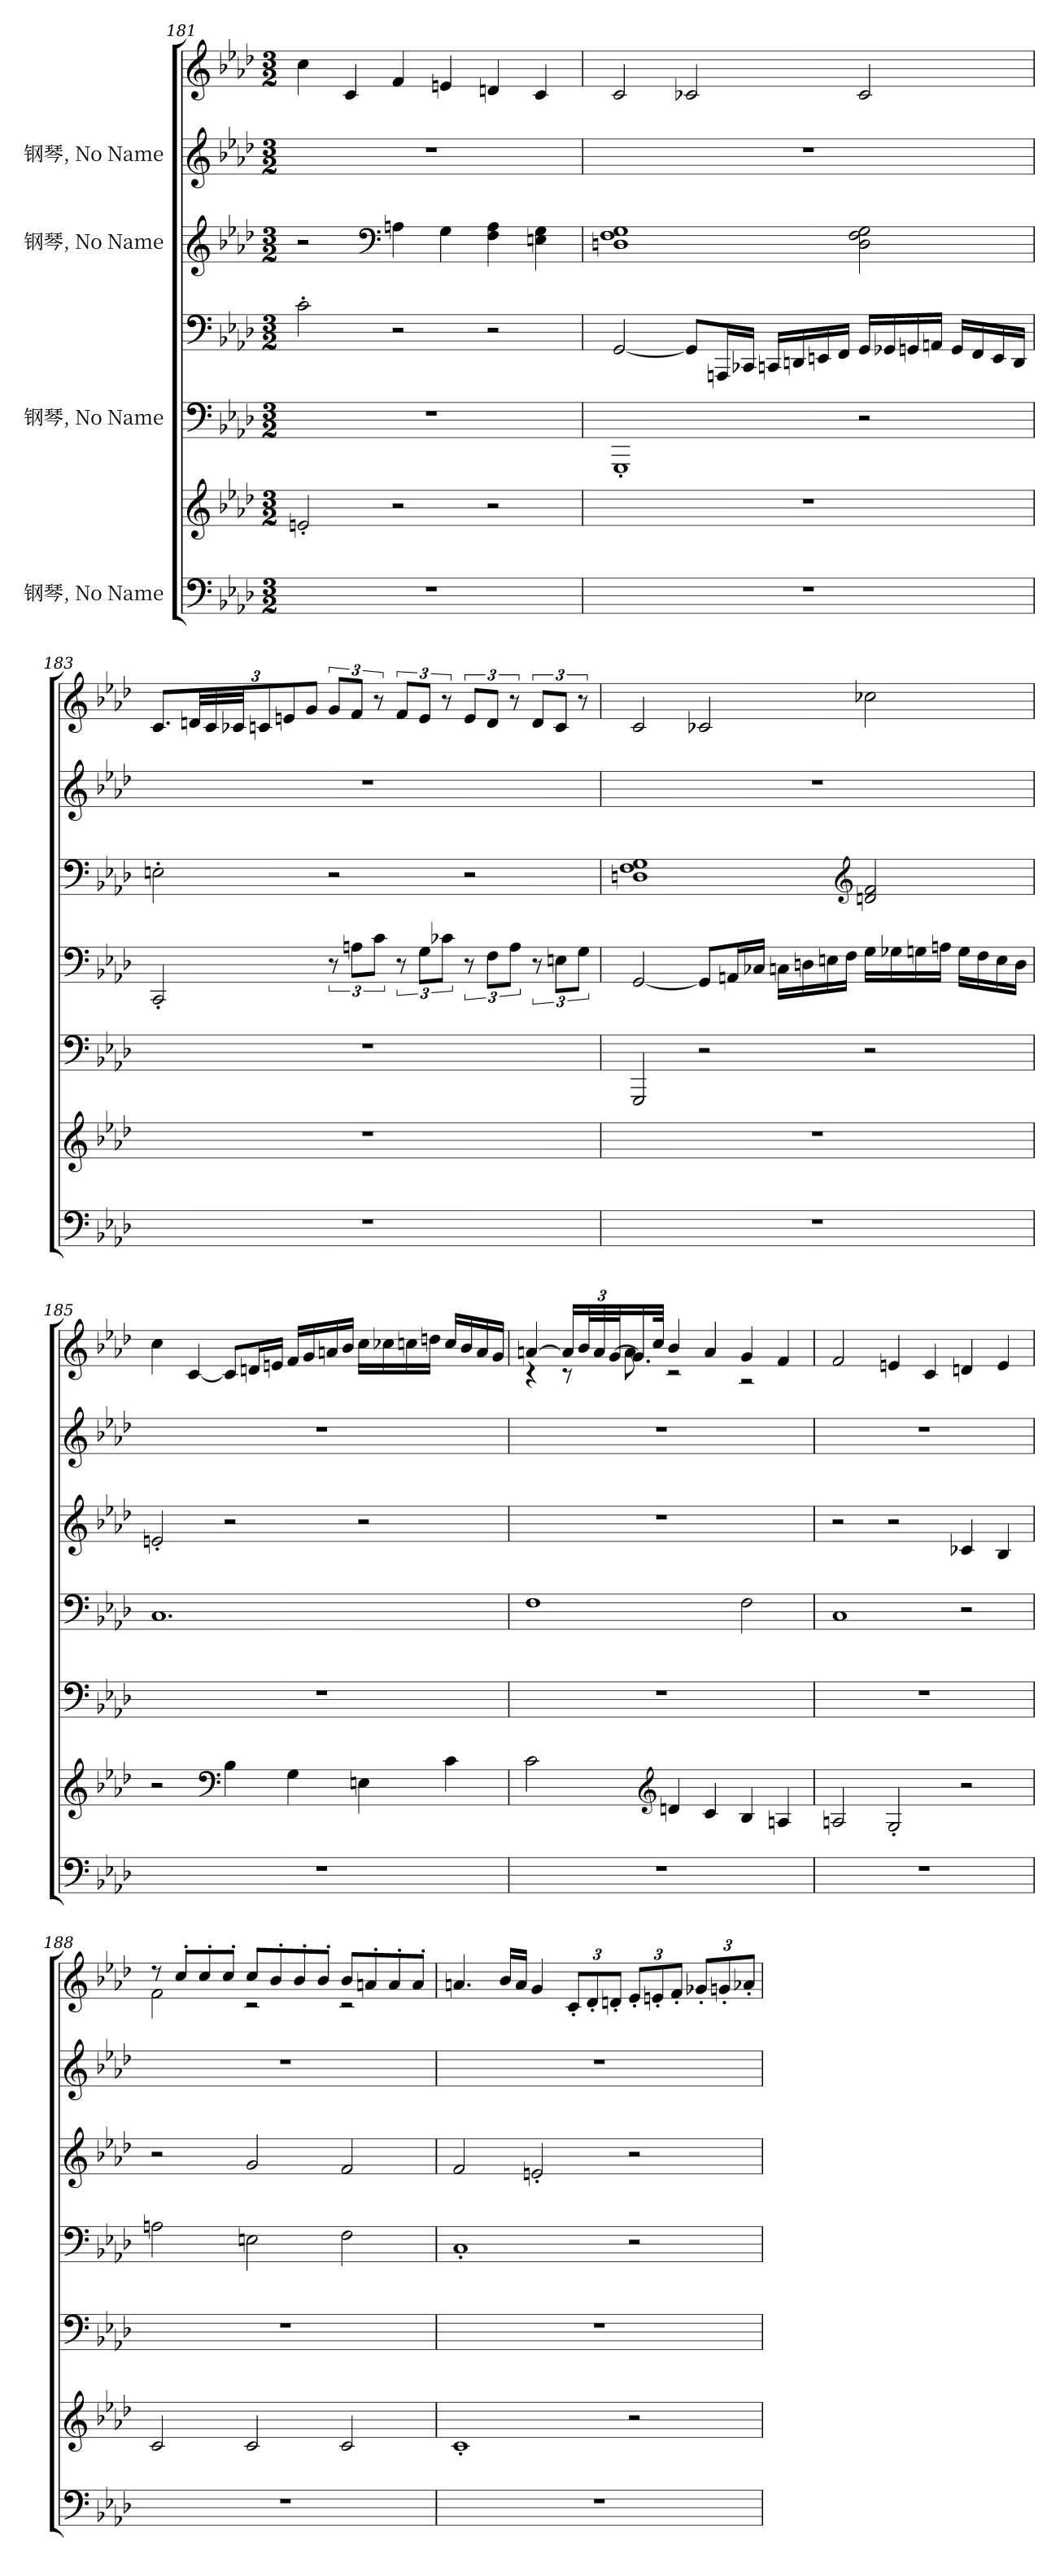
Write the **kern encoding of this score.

**kern	**kern	**kern	**kern	**kern	**kern	**kern
*part4	*part4	*part3	*part3	*part2	*part1	*part1
*staff7	*staff6	*staff5	*staff4	*staff3	*staff2	*staff1
*I"钢琴, No Name	*	*I"钢琴, No Name	*	*I"钢琴, No Name	*I"钢琴, No Name	*
*clefF4	*clefG2	*clefF4	*clefF4	*clefG2	*clefG2	*clefG2
*k[b-e-a-d-]	*k[b-e-a-d-]	*k[b-e-a-d-]	*k[b-e-a-d-]	*k[b-e-a-d-]	*k[b-e-a-d-]	*k[b-e-a-d-]
*M3/2	*M3/2	*M3/2	*M3/2	*M3/2	*M3/2	*M3/2
*MM49	*MM49	*MM49	*MM49	*MM49	*MM49	*MM49
=181	=181	=181	=181	=181	=181	=181
1.r	2en'/	1.r	2c'\	2r	1.r	4cc\
*	*	*	*	*	*	*MM67
.	.	.	.	.	.	4c/
*	*	*	*	*clefF4	*	*
.	2r	.	2r	4An\	.	4f/
.	.	.	.	4G\	.	4en/
.	2r	.	2r	4F\ 4A\	.	4dn/
*	*	*	*	*	*	*MM65
.	.	.	.	4En\ 4G\	.	4c/
!!LO:PB:g=z
=182	=182	=182	=182	=182	=182	=182
1.r	1.r	1GGG'	[2GG/	1Dn 1F 1G	1.r	2c/
.	.	.	8GG/L]	.	.	2c-X/
.	.	.	16AAAn/L	.	.	.
.	.	.	16CC-X/JJ	.	.	.
.	.	.	16CCn/LL	.	.	.
.	.	.	16DDn/	.	.	.
.	.	.	16EEn/	.	.	.
.	.	.	16FF/JJ	.	.	.
.	.	2r	16GG/LL	2D\ 2F\ 2G\	.	2c-/
.	.	.	16GG-X/	.	.	.
.	.	.	16GGn/	.	.	.
.	.	.	16AAn/JJ	.	.	.
.	.	.	16GG/LL	.	.	.
.	.	.	16FF/	.	.	.
.	.	.	16EE/	.	.	.
.	.	.	16DD/JJ	.	.	.
!!LO:PB:g=z
=183	=183	=183	=183	=183	=183	=183
*	*	*	*	*	*	*MM54
1.r	1.r	1.r	2CC'/	2En'\	1.r	8.c/L
*	*	*	*	*	*	*Xbrackettup
*	*	*	*	*	*	*MM60
.	.	.	.	.	.	48dn/LL
.	.	.	.	.	.	48c/
.	.	.	.	.	.	48c-X/JJ
*	*	*	*	*	*	*MM71
.	.	.	.	.	.	12cn/
.	.	.	.	.	.	12en/
.	.	.	.	.	.	12g/J
*	*	*	*	*	*	*brackettup
.	.	.	12r	2r	.	12g/L
.	.	.	12An\L	.	.	12f/J
.	.	.	12c\J	.	.	12r
.	.	.	12r	.	.	12f/L
.	.	.	12G\L	.	.	12e/J
.	.	.	12c-X\J	.	.	12r
.	.	.	12r	2r	.	12e/L
.	.	.	12F\L	.	.	12d/J
.	.	.	12A\J	.	.	12r
.	.	.	12r	.	.	12d/L
.	.	.	12En\L	.	.	12c/J
.	.	.	12G\J	.	.	12r
!!LO:PB:g=z
=184	=184	=184	=184	=184	=184	=184
*	*	*	*	*	*	*MM65
1.r	1.r	2GGG/	[2GG/	1Dn 1F 1G	1.r	2c/
.	.	2r	8GG/L]	.	.	2c-X/
.	.	.	16AAn/L	.	.	.
.	.	.	16C-X/JJ	.	.	.
.	.	.	16Cn\LL	.	.	.
.	.	.	16Dn\	.	.	.
.	.	.	16En\	.	.	.
.	.	.	16F\JJ	.	.	.
*	*	*	*	*clefG2	*	*
.	.	2r	16G\LL	2dn/ 2f/	.	2cc-X\
.	.	.	16G-X\	.	.	.
.	.	.	16Gn\	.	.	.
.	.	.	16An\JJ	.	.	.
.	.	.	16G\LL	.	.	.
.	.	.	16F\	.	.	.
.	.	.	16E\	.	.	.
.	.	.	16D\JJ	.	.	.
!!LO:PB:g=z
=185	=185	=185	=185	=185	=185	=185
*	*	*	*	*	*	*MM63
1.r	2r	1.r	1.C	2en'/	1.r	4cc\
.	.	.	.	.	.	[4c/
*	*clefF4	*	*	*	*	*
.	4B-\	.	.	2r	.	8c/L]
.	.	.	.	.	.	16dn/L
.	.	.	.	.	.	16en/JJ
.	4G\	.	.	.	.	16f/LL
.	.	.	.	.	.	16g/
.	.	.	.	.	.	16an/
*	*	*	*	*	*	*MM65
.	.	.	.	.	.	16b-/JJ
.	4En\	.	.	2r	.	16cc\LL
.	.	.	.	.	.	16cc-X\
.	.	.	.	.	.	16ccn\
.	.	.	.	.	.	16ddn\JJ
.	4c\	.	.	.	.	16cc/LL
*	*	*	*	*	*	*MM63
.	.	.	.	.	.	16b-/
*	*	*	*	*	*	*MM56
.	.	.	.	.	.	16a/
*	*	*	*	*	*	*MM31
.	.	.	.	.	.	16g/JJ
=186	=186	=186	=186	=186	=186	=186
*	*	*	*	*	*	*MM69
*	*	*	*	*	*	*^
1.r	2c\	1.r	1F	1.r	1.r	[4an/	4r
.	.	.	.	.	.	16a/LL]	8r
*	*	*	*	*	*	*Xbrackettup	*
*	*	*	*	*	*	*MM67	*
.	.	.	.	.	.	48b-/L	.
.	.	.	.	.	.	48a/	.
.	.	.	.	.	.	[48g/J	.
.	.	.	.	.	.	16.g/]	8a\
.	.	.	.	.	.	32cc/JJk	.
*	*clefG2	*	*	*	*	*	*
*	*	*	*	*	*	*MM71	*
.	4dn/	.	.	.	.	4b-/	2r
.	4c/	.	.	.	.	4a/	.
.	4B-/	.	2F\	.	.	4g/	2r
.	4An/	.	.	.	.	4f/	.
*	*	*	*	*	*	*v	*v
!!LO:PB:g=z
=187	=187	=187	=187	=187	=187	=187
*	*	*	*	*	*	*MM69
1.r	2An/	1.r	1C	2r	1.r	2f/
*	*	*	*	*	*	*MM63
.	2G'/	.	.	2r	.	4en/
*	*	*	*	*	*	*MM69
.	.	.	.	.	.	4c/
.	2r	.	2r	4c-X/	.	4dn/
*	*	*	*	*	*	*MM63
.	.	.	.	4B-/	.	4e/
=188	=188	=188	=188	=188	=188	=188
*	*	*	*	*	*	*MM71
*	*	*	*	*	*	*^
1.r	2c/	1.r	2An\	2r	1.r	8r	2f\
.	.	.	.	.	.	8cc'/L	.
.	.	.	.	.	.	8cc'/	.
.	.	.	.	.	.	8cc'/J	.
*	*	*	*	*	*	*MM71	*
.	2c/	.	2En\	2g/	.	8cc/L	2r
.	.	.	.	.	.	8b-'/	.
.	.	.	.	.	.	8b-'/	.
.	.	.	.	.	.	8b-'/J	.
*	*	*	*	*	*	*MM71	*
.	2c/	.	2F\	2f/	.	8b-/L	2r
.	.	.	.	.	.	8an'/	.
.	.	.	.	.	.	8a'/	.
.	.	.	.	.	.	8a'/J	.
*	*	*	*	*	*	*v	*v
=189	=189	=189	=189	=189	=189	=189
*	*	*	*	*	*	*MM71
1.r	1c'	1.r	1C'	2f/	1.r	4.an/
.	.	.	.	.	.	16b-/LL
*	*	*	*	*	*	*MM69
.	.	.	.	.	.	16a/JJ
*	*	*	*	*	*	*MM65
.	.	.	.	2en'/	.	4g/
*	*	*	*	*	*	*MM69
.	.	.	.	.	.	12c'/L
.	.	.	.	.	.	12d-'/
.	.	.	.	.	.	12dn'/J
.	2r	.	2r	2r	.	12e-'/L
.	.	.	.	.	.	12en'/
.	.	.	.	.	.	12f'/J
.	.	.	.	.	.	12g-X'/L
.	.	.	.	.	.	12gn'/
.	.	.	.	.	.	12a-X'/J
=	=	=	=	=	=	=
*-	*-	*-	*-	*-	*-	*-
